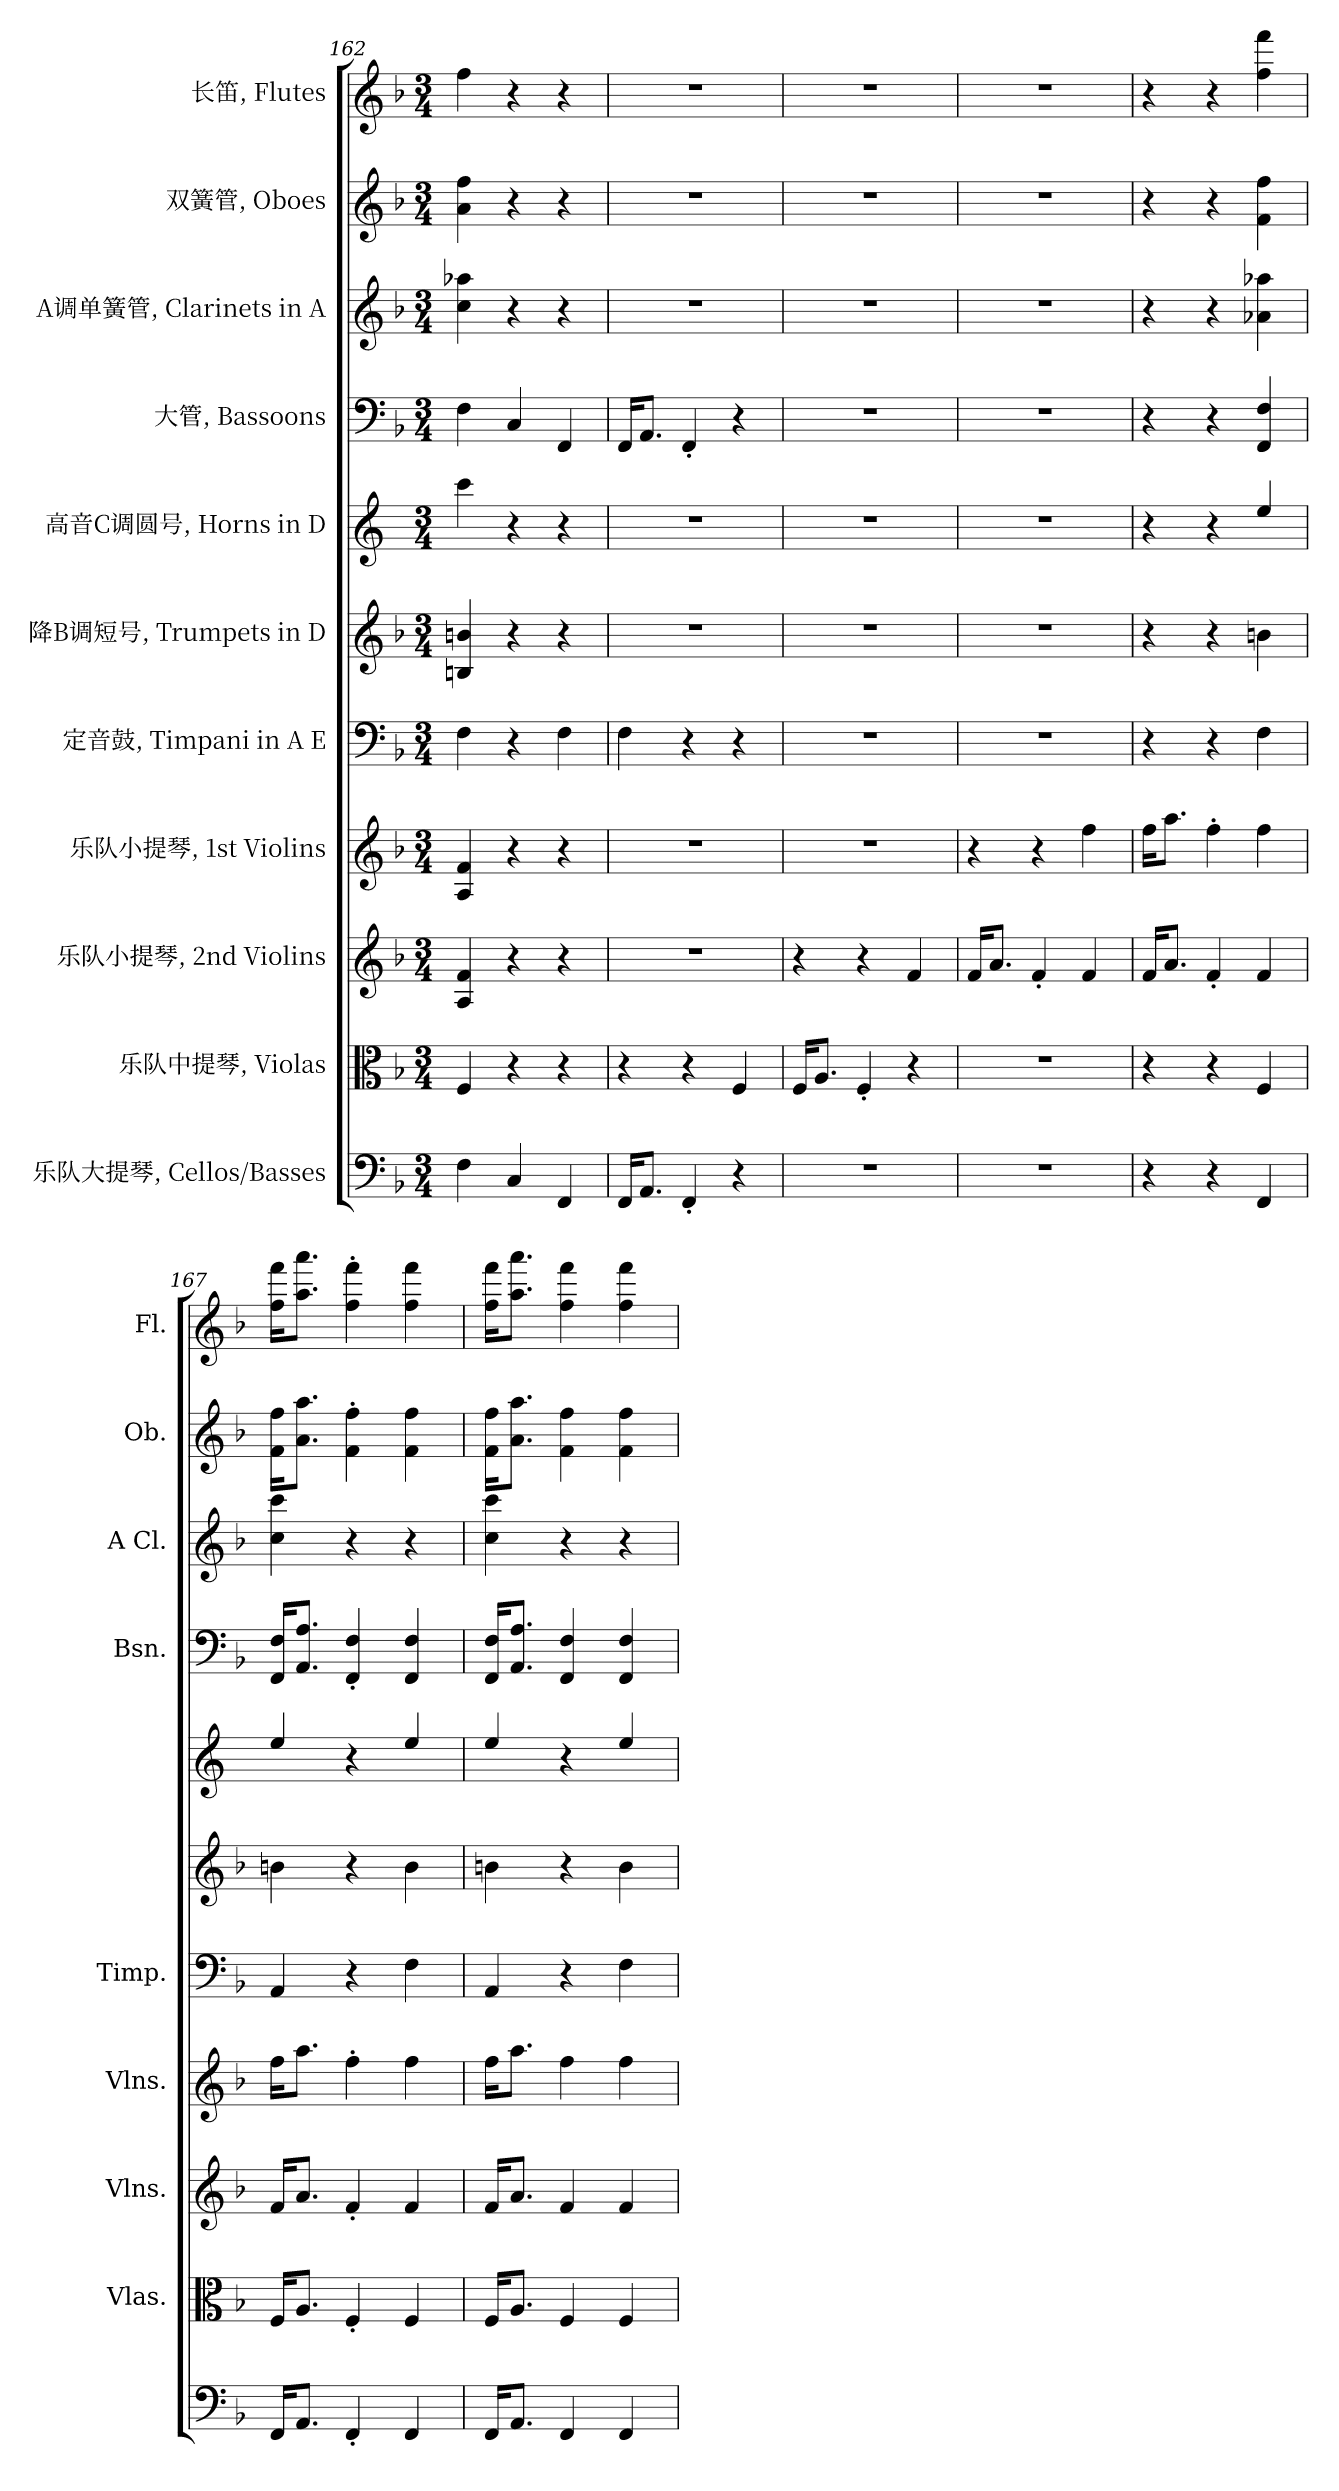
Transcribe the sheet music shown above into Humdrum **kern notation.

**kern	**kern	**kern	**kern	**kern	**kern	**kern	**kern	**kern	**kern	**kern
*part11	*part10	*part9	*part8	*part7	*part6	*part5	*part4	*part3	*part2	*part1
*staff11	*staff10	*staff9	*staff8	*staff7	*staff6	*staff5	*staff4	*staff3	*staff2	*staff1
*I"乐队大提琴, Cellos/Basses	*I"乐队中提琴, Violas	*I"乐队小提琴, 2nd Violins	*I"乐队小提琴, 1st Violins	*I"定音鼓, Timpani in A E	*I"降B调短号, Trumpets in D	*I"高音C调圆号, Horns in D	*I"大管, Bassoons	*I"A调单簧管, Clarinets in A	*I"双簧管, Oboes	*I"长笛, Flutes
*	*I'Vlas.	*I'Vlns.	*I'Vlns.	*I'Timp.	*	*	*I'Bsn.	*I'A Cl.	*I'Ob.	*I'Fl.
*clefF4	*clefC3	*clefG2	*clefG2	*clefF4	*clefG2	*clefG2	*clefF4	*clefG2	*clefG2	*clefG2
*	*	*	*	*	*ITrd1c2	*ITrd4c7	*	*ITrd2c3	*	*
*k[b-]	*k[b-]	*k[b-]	*k[b-]	*k[b-]	*k[b-e-a-]	*k[b-]	*k[b-]	*k[f#c#]	*k[b-]	*k[b-]
*M3/4	*M3/4	*M3/4	*M3/4	*M3/4	*M3/4	*M3/4	*M3/4	*M3/4	*M3/4	*M3/4
=162	=162	=162	=162	=162	=162	=162	=162	=162	=162	=162
4F\	4F/	4A/ 4f/	4A/ 4f/	4F\	4An/ 4an/	4ff\	4F\	4a\ 4ffn\	4a\ 4ff\	4ff\
4C/	4r	4r	4r	4r	4r	4r	4C/	4r	4r	4r
4FF/	4r	4r	4r	4F\	4r	4r	4FF/	4r	4r	4r
!!LO:PB:g=z
=163	=163	=163	=163	=163	=163	=163	=163	=163	=163	=163
16FF/KL	4r	2.r	2.r	4F\	2.r	2.r	16FF/KL	2.r	2.r	2.r
8.AA/J	.	.	.	.	.	.	8.AA/J	.	.	.
4FF'/	4r	.	.	4r	.	.	4FF'/	.	.	.
4r	4F/	.	.	4r	.	.	4r	.	.	.
=164	=164	=164	=164	=164	=164	=164	=164	=164	=164	=164
2.r	16F/KL	4r	2.r	2.r	2.r	2.r	2.r	2.r	2.r	2.r
.	8.A/J	.	.	.	.	.	.	.	.	.
.	4F'/	4r	.	.	.	.	.	.	.	.
.	4r	4f/	.	.	.	.	.	.	.	.
=165	=165	=165	=165	=165	=165	=165	=165	=165	=165	=165
2.r	2.r	16f/KL	4r	2.r	2.r	2.r	2.r	2.r	2.r	2.r
.	.	8.a/J	.	.	.	.	.	.	.	.
.	.	4f'/	4r	.	.	.	.	.	.	.
.	.	4f/	4ff\	.	.	.	.	.	.	.
=166	=166	=166	=166	=166	=166	=166	=166	=166	=166	=166
4r	4r	16f/KL	16ff\KL	4r	4r	4r	4r	4r	4r	4r
.	.	8.a/J	8.aa\J	.	.	.	.	.	.	.
4r	4r	4f'/	4ff'\	4r	4r	4r	4r	4r	4r	4r
4FF/	4F/	4f/	4ff\	4F\	4an\	4a/	4FF/ 4F/	4fn\ 4ffn\	4f\ 4ff\	4ff\ 4fff\
=167	=167	=167	=167	=167	=167	=167	=167	=167	=167	=167
16FF/KL	16F/KL	16f/KL	16ff\KL	4AA/	4an\	4a/	16FF/ 16F/KL	4a\ 4aa\	16f\ 16ff\KL	16ff\ 16fff\KL
8.AA/J	8.A/J	8.a/J	8.aa\J	.	.	.	8.AA/ 8.A/J	.	8.a\ 8.aa\J	8.aa\ 8.aaa\J
4FF'/	4F'/	4f'/	4ff'\	4r	4r	4r	4FF/' 4F/'	4r	4f\' 4ff\'	4ff\' 4fff\'
4FF/	4F/	4f/	4ff\	4F\	4a\	4a/	4FF/ 4F/	4r	4f\ 4ff\	4ff\ 4fff\
=168	=168	=168	=168	=168	=168	=168	=168	=168	=168	=168
16FF/KL	16F/KL	16f/KL	16ff\KL	4AA/	4an\	4a/	16FF/ 16F/KL	4a\ 4aa\	16f\ 16ff\KL	16ff\ 16fff\KL
8.AA/J	8.A/J	8.a/J	8.aa\J	.	.	.	8.AA/ 8.A/J	.	8.a\ 8.aa\J	8.aa\ 8.aaa\J
4FF/	4F/	4f/	4ff\	4r	4r	4r	4FF/ 4F/	4r	4f\ 4ff\	4ff\ 4fff\
4FF/	4F/	4f/	4ff\	4F\	4a\	4a/	4FF/ 4F/	4r	4f\ 4ff\	4ff\ 4fff\
=	=	=	=	=	=	=	=	=	=	=
*-	*-	*-	*-	*-	*-	*-	*-	*-	*-	*-
